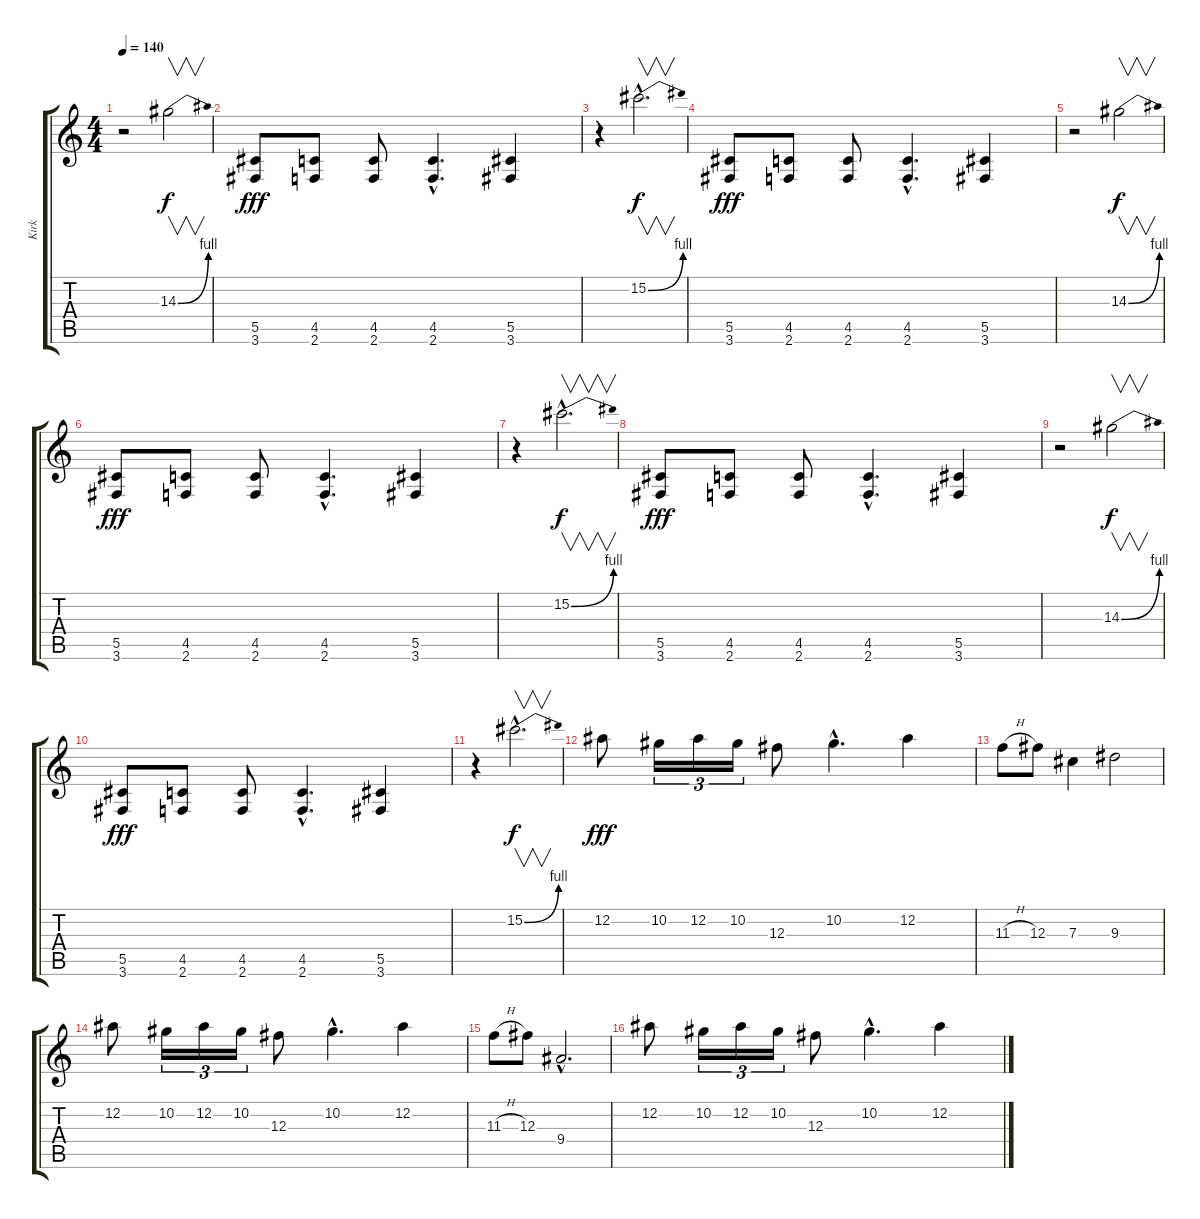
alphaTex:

\track ("Kirk " "Kirk ") {instrument distortionguitar}
\staff {score tabs}
\tuning (Eb4 Bb3 Gb3 Db3 Ab2 Eb2) {hide}
\ts (4 4)
\tempo 140
\clef g2
\ks c
r.2{dy fff} 14.3{be (bend 0 0 60 4)}.2{v dy f} |
(5.5 3.6).8{dy fff} (4.5 2.6).8 (4.5 2.6).8 (4.5{hac} 2.6{hac}).4{d} (5.5 3.6).4 |
r.4 15.2{be (bend 0 0 60 4) hac}.2{v d dy f} |
(5.5 3.6).8{dy fff} (4.5 2.6).8 (4.5 2.6).8 (4.5{hac} 2.6{hac}).4{d} (5.5 3.6).4 |
r.2 14.3{be (bend 0 0 60 4)}.2{v dy f} |
(5.5 3.6).8{dy fff} (4.5 2.6).8 (4.5 2.6).8 (4.5{hac} 2.6{hac}).4{d} (5.5 3.6).4 |
r.4 15.2{be (bend 0 0 60 4) hac}.2{v d dy f} |
(5.5 3.6).8{dy fff} (4.5 2.6).8 (4.5 2.6).8 (4.5{hac} 2.6{hac}).4{d} (5.5 3.6).4 |
r.2 14.3{be (bend 0 0 60 4)}.2{v dy f} |
(5.5 3.6).8{dy fff} (4.5 2.6).8 (4.5 2.6).8 (4.5{hac} 2.6{hac}).4{d} (5.5 3.6).4 |
r.4 15.2{be (bend 0 0 60 4) hac}.2{v d dy f} |
12.2.8{dy fff} 10.2.16{tu (3 2)} 12.2.16{tu (3 2)} 10.2.16{tu (3 2)} 12.3.8 10.2{hac}.4{d} 12.2.4 |
11.3{h}.8 12.3.8 7.3.4 9.3.2 |
12.2.8 10.2.16{tu (3 2)} 12.2.16{tu (3 2)} 10.2.16{tu (3 2)} 12.3.8 10.2{hac}.4{d} 12.2.4 |
11.3{h}.8 12.3.8 9.4{hac}.2{d} |
12.2.8 10.2.16{tu (3 2)} 12.2.16{tu (3 2)} 10.2.16{tu (3 2)} 12.3.8 10.2{hac}.4{d} 12.2.4
